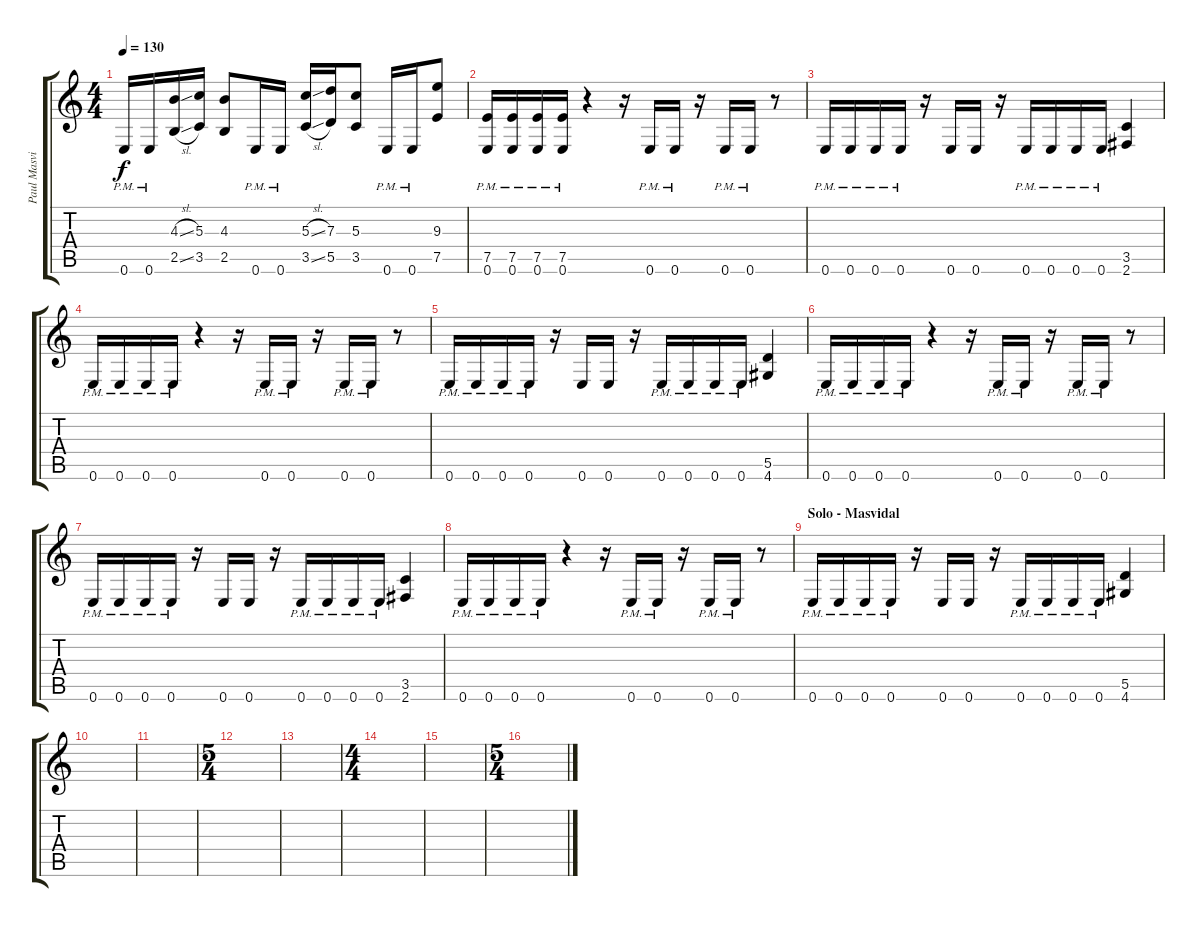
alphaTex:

\track ("Paul Masvidal" "Paul Masvi") {instrument distortionguitar}
\staff {score tabs}
\tuning (E4 B3 G3 D3 A2 E2) {hide}
\ts (4 4)
\tempo 130
\clef g2
\ks c
0.6{pm}.16{dy f} 0.6{pm}.16 (4.3{sl} 2.5{sl}).16 (5.3 3.5).16 (4.3 2.5).8 0.6{pm}.16 0.6{pm}.16 (5.3{sl} 3.5{sl}).16 (7.3 5.5).16 (5.3 3.5).8 0.6{pm}.16 0.6{pm}.16 (9.3 7.5).8 |
(7.5{pm} 0.6).16 (7.5{pm} 0.6).16 (7.5{pm} 0.6).16 (7.5{pm} 0.6).16 r.4 r.16 0.6{pm}.16 0.6{pm}.16 r.16 0.6{pm}.16 0.6{pm}.16 r.8 |
0.6{pm}.16 0.6{pm}.16 0.6{pm}.16 0.6{pm}.16 r.16 0.6.16 0.6.16 r.16 0.6{pm}.16 0.6{pm}.16 0.6{pm}.16 0.6{pm}.16 (3.5 2.6).4 |
0.6{pm}.16 0.6{pm}.16 0.6{pm}.16 0.6{pm}.16 r.4 r.16 0.6{pm}.16 0.6{pm}.16 r.16 0.6{pm}.16 0.6{pm}.16 r.8 |
0.6{pm}.16 0.6{pm}.16 0.6{pm}.16 0.6{pm}.16 r.16 0.6.16 0.6.16 r.16 0.6{pm}.16 0.6{pm}.16 0.6{pm}.16 0.6{pm}.16 (5.5 4.6).4 |
0.6{pm}.16 0.6{pm}.16 0.6{pm}.16 0.6{pm}.16 r.4 r.16 0.6{pm}.16 0.6{pm}.16 r.16 0.6{pm}.16 0.6{pm}.16 r.8 |
0.6{pm}.16 0.6{pm}.16 0.6{pm}.16 0.6{pm}.16 r.16 0.6.16 0.6.16 r.16 0.6{pm}.16 0.6{pm}.16 0.6{pm}.16 0.6{pm}.16 (3.5 2.6).4 |
0.6{pm}.16 0.6{pm}.16 0.6{pm}.16 0.6{pm}.16 r.4 r.16 0.6{pm}.16 0.6{pm}.16 r.16 0.6{pm}.16 0.6{pm}.16 r.8 |
\section ("" "Solo - Masvidal")
0.6{pm}.16 0.6{pm}.16 0.6{pm}.16 0.6{pm}.16 r.16 0.6.16 0.6.16 r.16 0.6{pm}.16 0.6{pm}.16 0.6{pm}.16 0.6{pm}.16 (5.5 4.6).4 |
|
|
\ts (5 4)
|
|
\ts (4 4)
|
|
\ts (5 4)
